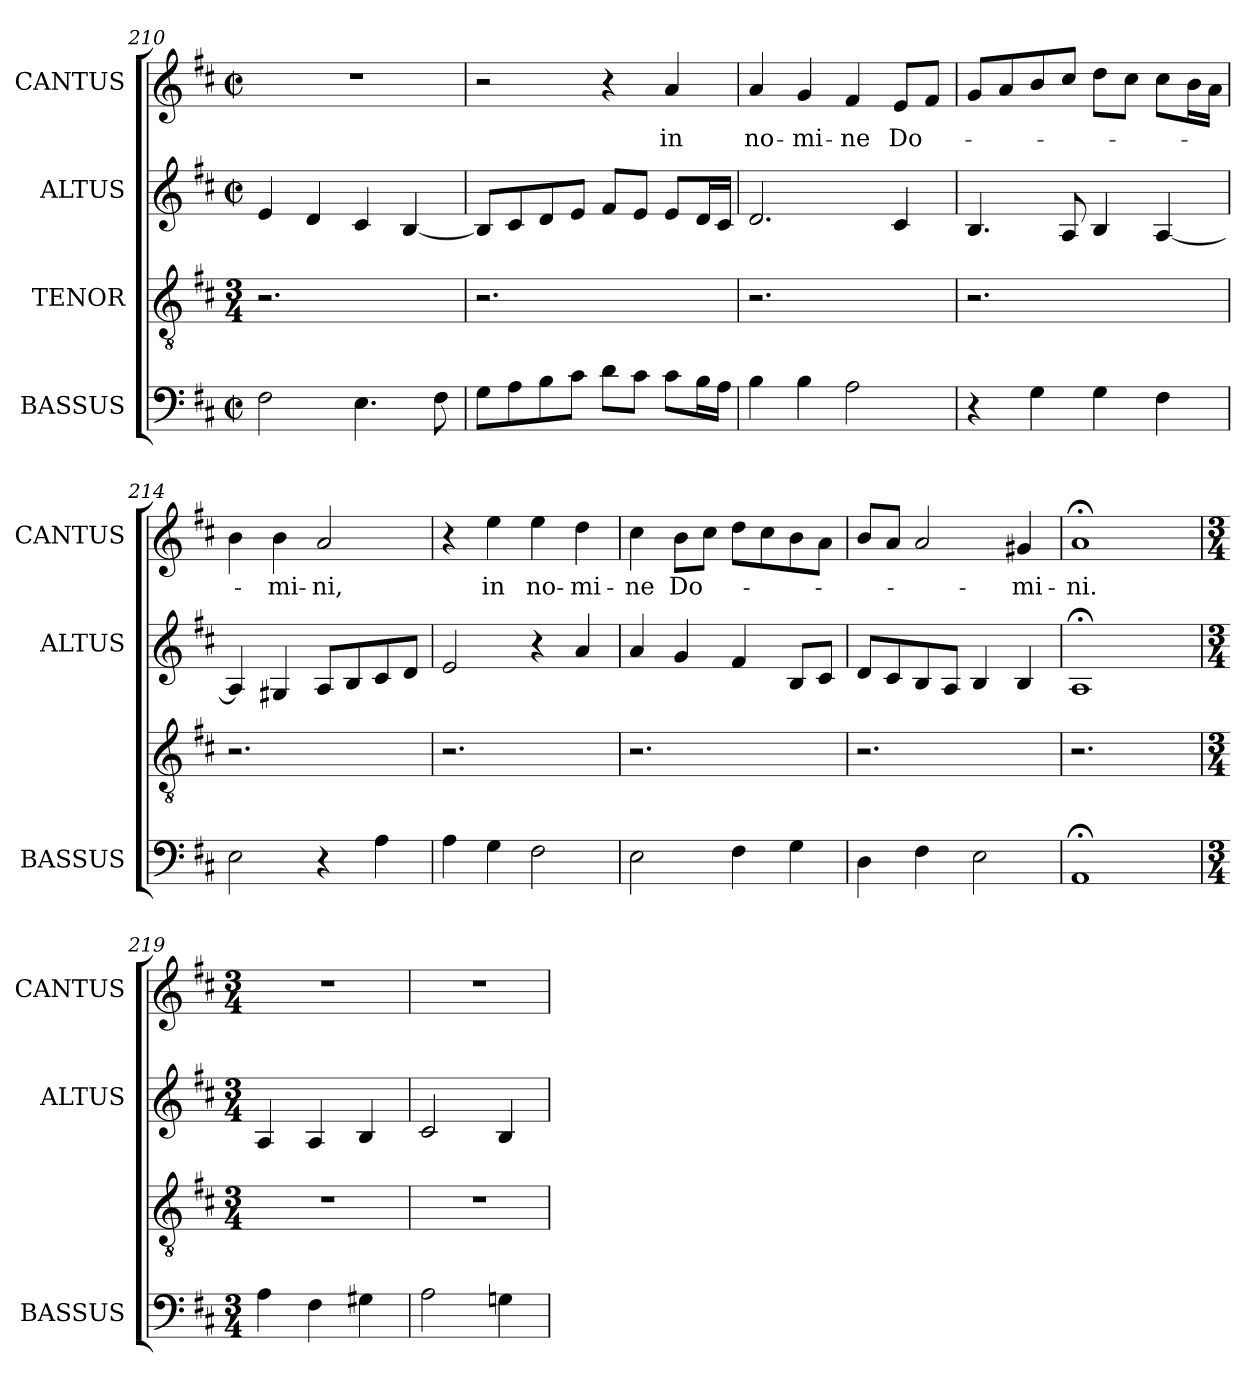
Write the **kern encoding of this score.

**kern	**kern	**kern	**kern	**text
*part4	*part3	*part2	*part1	*part1
*staff4	*staff3	*staff2	*staff1	*staff1
*I"BASSUS	*I"TENOR	*I"ALTUS	*I"CANTUS	*
*I'BASSUS	*	*I'ALTUS	*I'CANTUS	*
*clefF4	*clefGv2	*clefG2	*clefG2	*
*k[f#c#]	*k[f#c#]	*k[f#c#]	*k[f#c#]	*
*D:	*D:	*D:	*D:	*
*M2/2	*M3/4	*M2/2	*M2/2	*
*met(c|)	*	*met(c|)	*met(c|)	*
=210	=210	=210	=210	=210
2F#\	2.r	4e/	1r	.
.	.	4d/	.	.
4.E\	.	4c#/	.	.
.	4ryy	[<4B/	.	.
8F#\	.	.	.	.
=211	=211	=211	=211	=211
8G\L	2.r	8B/L]	2r	.
8A\	.	8c#/	.	.
8B\	.	8d/	.	.
8c#\J	.	8e/J	.	.
8d\L	.	8f#/L	4r	.
8c#\J	.	8e/J	.	.
!	!	!	!	!LO:LY:b
8c#\L	4ryy	8e/L	4a/	in
16B\L	.	16d/L	.	.
16A\JJ	.	16c#/JJ	.	.
=212	=212	=212	=212	=212
!	!	!	!	!LO:LY:b
4B\	2.r	2.d/	4a/	no-
!	!	!	!	!LO:LY:b
4B\	.	.	4g/	-mi-
!	!	!	!	!LO:LY:b
2A\	.	.	4f#/	-ne
!	!	!	!	!LO:LY:b
.	4ryy	4c#/	8e/L	Do-
.	.	.	8f#/J	.
=213	=213	=213	=213	=213
4r	2.r	4.B/	8g/L	.
.	.	.	8a/	.
4G\	.	.	8b/	.
.	.	8A/	8cc#/J	.
4G\	.	4B/	8dd\L	.
.	.	.	8cc#\J	.
4F#\	4ryy	[<4A/	8cc#\L	.
.	.	.	16b\L	.
.	.	.	16a\JJ	.
!!LO:LB:g=z
=214	=214	=214	=214	=214
2E\	2.r	4A/]	4b\	.
!	!	!	!	!LO:LY:b
.	.	4G#X/	4b\	-mi-
!	!	!	!	!LO:LY:b
4r	.	8A/L	2a/	-ni,
.	.	8B/	.	.
4A\	4ryy	8c#/	.	.
.	.	8d/J	.	.
=215	=215	=215	=215	=215
4A\	2.r	2e/	4r	.
!	!	!	!	!LO:LY:b
4G\	.	.	4ee\	in
!	!	!	!	!LO:LY:b
2F#\	.	4r	4ee\	no-
!	!	!	!	!LO:LY:b
.	4ryy	4a/	4dd\	-mi-
=216	=216	=216	=216	=216
!	!	!	!	!LO:LY:b
2E\	2.r	4a/	4cc#\	-ne
!	!	!	!	!LO:LY:b
.	.	4g/	8b\L	Do-
.	.	.	8cc#\J	.
4F#\	.	4f#/	8dd\L	.
.	.	.	8cc#\	.
4G\	4ryy	8B/L	8b\	.
.	.	8c#/J	8a\J	.
=217	=217	=217	=217	=217
4D\	2.r	8d/L	8b/L	.
.	.	8c#/	8a/J	.
4F#\	.	8B/	2a/	.
.	.	8A/J	.	.
2E\	.	4B/	.	.
!	!	!	!	!LO:LY:b
.	4ryy	4B/	4g#X/	-mi-
=218	=218	=218	=218	=218
!	!	!	!	!LO:LY:b
1AA;	2.r	1A;	1a;	-ni.
.	4ryy	.	.	.
!!LO:PB:g=z
=219	=219	=219	=219	=219
*M3/4	*M3/4	*M3/4	*M3/4	*
!	!LO:N:vis=1	!	!LO:N:vis=1	!
4A\	2.r	4A/	2.r	.
4F#\	.	4A/	.	.
4G#X\	.	4B/	.	.
=220	=220	=220	=220	=220
!	!LO:N:vis=1	!	!LO:N:vis=1	!
2A\	2.r	2c#/	2.r	.
4Gn\	.	4B/	.	.
=	=	=	=	=
*-	*-	*-	*-	*-
